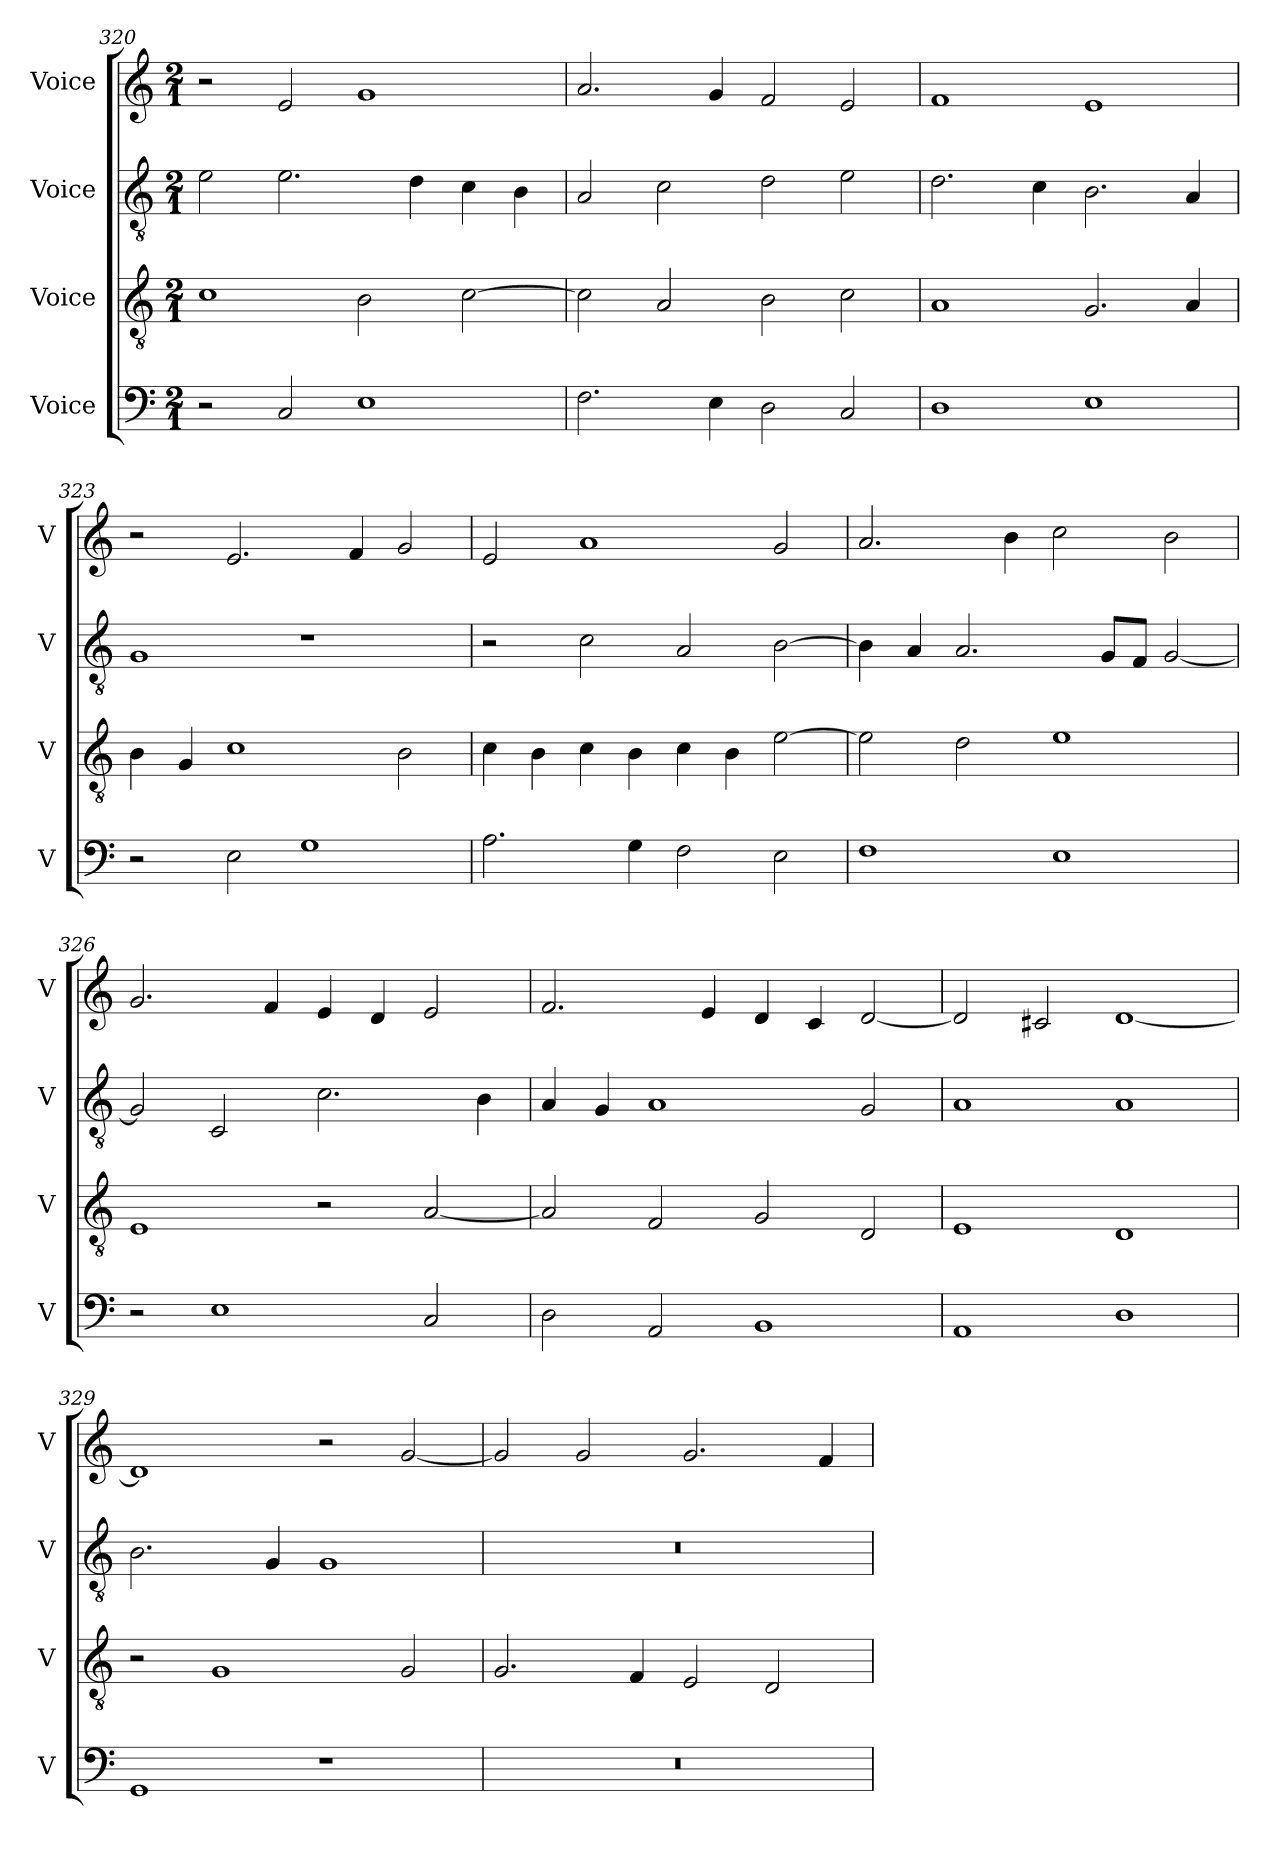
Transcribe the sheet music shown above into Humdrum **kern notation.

**kern	**kern	**kern	**kern
*part4	*part3	*part2	*part1
*staff4	*staff3	*staff2	*staff1
*I"Voice	*I"Voice	*I"Voice	*I"Voice
*I'V	*I'V	*I'V	*I'V
*clefF4	*clefGv2	*clefGv2	*clefG2
*k[]	*k[]	*k[]	*k[]
*M2/1	*M2/1	*M2/1	*M2/1
=320	=320	=320	=320
2r	1c	2e\	2r
2C/	.	2.e\	2e/
1E	2B\	.	1g
.	.	4d\	.
.	[2c\	4c\	.
.	.	4B\	.
!!LO:LB:g=z
=321	=321	=321	=321
2.F\	2c\]	2A/	2.a/
.	2A/	2c\	.
4E\	.	.	4g/
2D\	2B\	2d\	2f/
2C/	2c\	2e\	2e/
=322	=322	=322	=322
1D	1A	2.d\	1f
.	.	4c\	.
1E	2.G/	2.B\	1e
.	4A/	4A/	.
=323	=323	=323	=323
2r	4B\	1G	2r
.	4G/	.	.
2E\	1c	.	2.e/
1G	.	1r	.
.	.	.	4f/
.	2B\	.	2g/
=324	=324	=324	=324
2.A\	4c\	2r	2e/
.	4B\	.	.
.	4c\	2c\	1a
4G\	4B\	.	.
2F\	4c\	2A/	.
.	4B\	.	.
2E\	[2e\	[2B\	2g/
=325	=325	=325	=325
1F	2e\]	4B\]	2.a/
.	.	4A/	.
.	2d\	2.A/	.
.	.	.	4b\
1E	1e	.	2cc\
.	.	8G/L	.
.	.	8F/J	.
.	.	[2G/	2b\
!!LO:PB:g=z
=326	=326	=326	=326
2r	1E	2G/]	2.g/
1E	.	2C/	.
.	.	.	4f/
.	2r	2.c\	4e/
.	.	.	4d/
2C/	[2A/	.	2e/
.	.	4B\	.
=327	=327	=327	=327
2D\	2A/]	4A/	2.f/
.	.	4G/	.
2AA/	2F/	1A	.
.	.	.	4e/
1BB	2G/	.	4d/
.	.	.	4c/
.	2D/	2G/	[2d/
=328	=328	=328	=328
1AA	1E	1A	2d/]
.	.	.	2c#X/
1D	1D	1A	[1d
=329	=329	=329	=329
1GG	2r	2.B\	1d]
.	1G	.	.
.	.	4G/	.
1r	.	1G	2r
.	2G/	.	[2g/
=330	=330	=330	=330
0r	2.G/	0r	2g/]
.	.	.	2g/
.	4F/	.	.
.	2E/	.	2.g/
.	2D/	.	.
.	.	.	4f/
=	=	=	=
*-	*-	*-	*-
